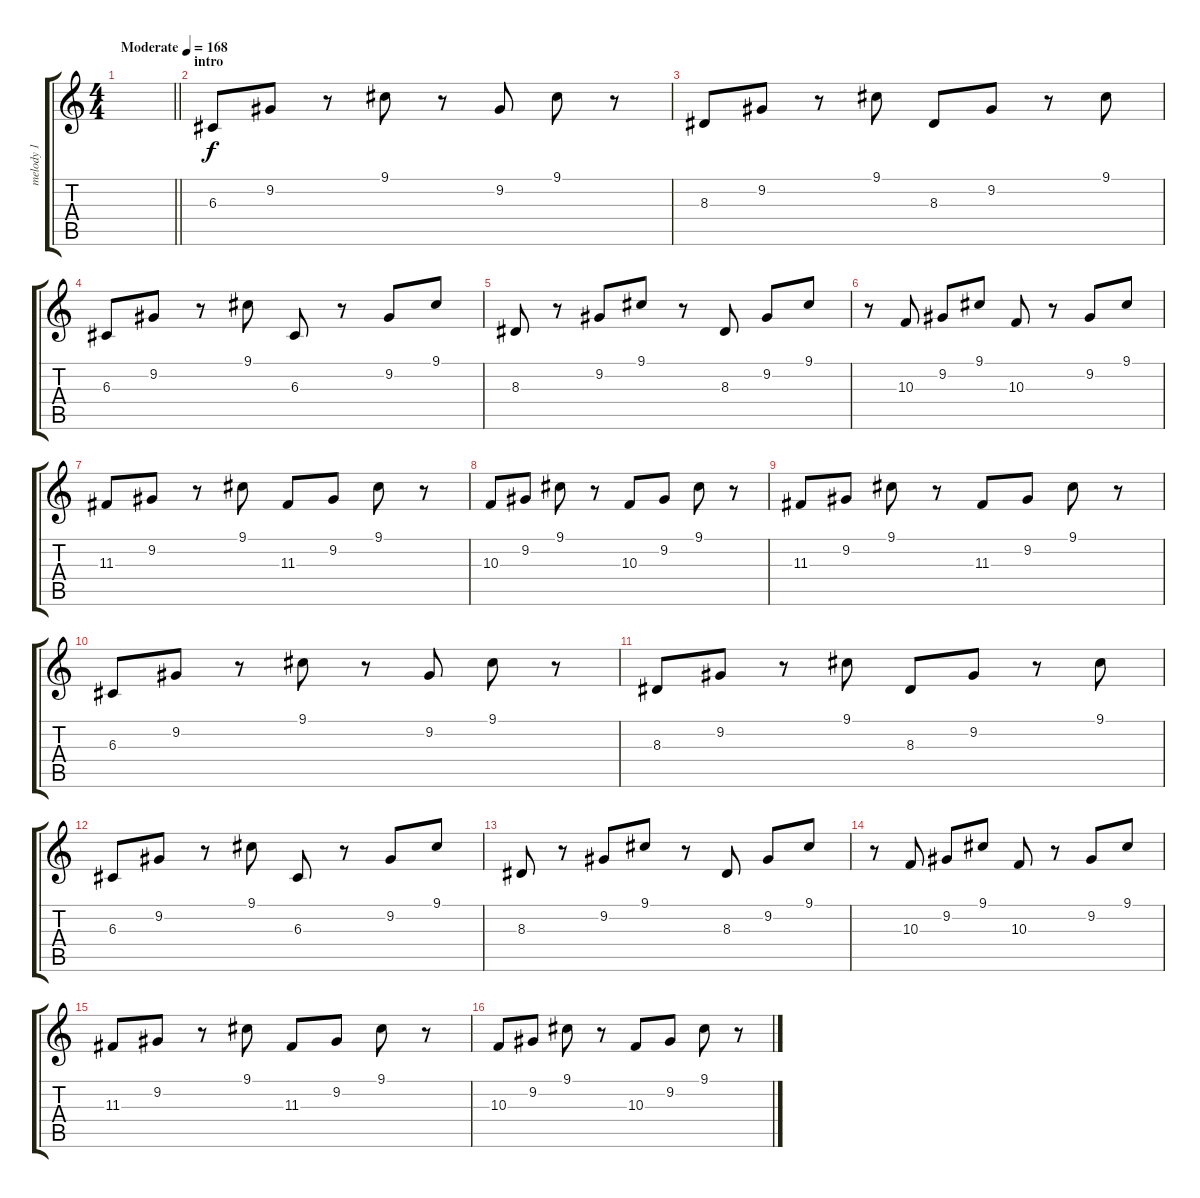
\track ("melody 1" "melody 1") {instrument electricpiano2}
\staff {score tabs}
\tuning (E4 B3 G3 D3 A2 E2) {hide}
\ts (4 4)
\tempo (168 "Moderate")
\clef g2
\barLineRight lightlight
\ks c
|
\section ("" "intro")
6.3.8 9.2.8 r.8 9.1.8 r.8 9.2.8 9.1.8 r.8 |
8.3.8 9.2.8 r.8 9.1.8 8.3.8 9.2.8 r.8 9.1.8 |
6.3.8 9.2.8 r.8 9.1.8 6.3.8 r.8 9.2.8 9.1.8 |
8.3.8 r.8 9.2.8 9.1.8 r.8 8.3.8 9.2.8 9.1.8 |
r.8 10.3.8 9.2.8 9.1.8 10.3.8 r.8 9.2.8 9.1.8 |
11.3.8 9.2.8 r.8 9.1.8 11.3.8 9.2.8 9.1.8 r.8 |
10.3.8 9.2.8 9.1.8 r.8 10.3.8 9.2.8 9.1.8 r.8 |
11.3.8 9.2.8 9.1.8 r.8 11.3.8 9.2.8 9.1.8 r.8 |
6.3.8 9.2.8 r.8 9.1.8 r.8 9.2.8 9.1.8 r.8 |
8.3.8 9.2.8 r.8 9.1.8 8.3.8 9.2.8 r.8 9.1.8 |
6.3.8 9.2.8 r.8 9.1.8 6.3.8 r.8 9.2.8 9.1.8 |
8.3.8 r.8 9.2.8 9.1.8 r.8 8.3.8 9.2.8 9.1.8 |
r.8 10.3.8 9.2.8 9.1.8 10.3.8 r.8 9.2.8 9.1.8 |
11.3.8 9.2.8 r.8 9.1.8 11.3.8 9.2.8 9.1.8 r.8 |
10.3.8 9.2.8 9.1.8 r.8 10.3.8 9.2.8 9.1.8 r.8
